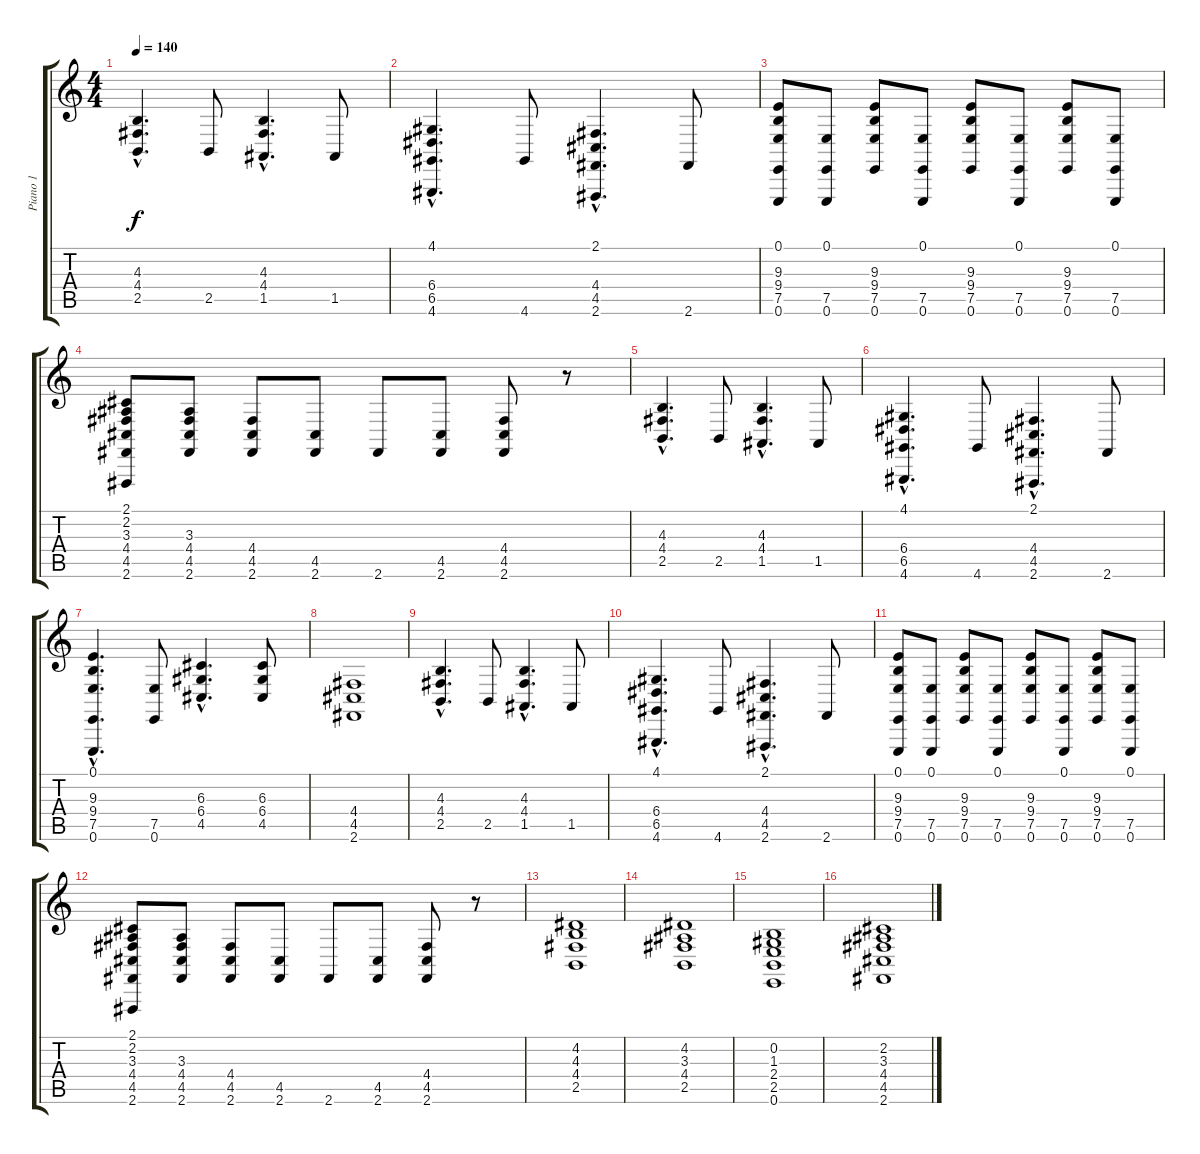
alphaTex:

\track ("Piano 1" "Piano 1") {instrument acousticgrandpiano}
\staff {score tabs}
\tuning (E1 B3 G3 D3 A2 E2) {hide}
\ts (4 4)
\tempo 140
\clef g2
\ks c
(4.3{hac} 4.4{hac} 2.5{hac}).4{d dy f} 2.5.8 (4.3{hac} 4.4{hac} 1.5{hac}).4{d} 1.5.8 |
(4.1{hac} 6.4{hac} 6.5{hac} 4.6{hac}).4{d} 4.6.8 (2.1{hac} 4.4{hac} 4.5{hac} 2.6{hac}).4{d} 2.6.8 |
(0.1 9.3 9.4 7.5 0.6).8 (0.1 7.5 0.6).8 (9.3 9.4 7.5 0.6).8 (0.1 7.5 0.6).8 (9.3 9.4 7.5 0.6).8 (0.1 7.5 0.6).8 (9.3 9.4 7.5 0.6).8 (0.1 7.5 0.6).8 |
(2.1 2.2 3.3 4.4 4.5 2.6).8 (3.3 4.4 4.5 2.6).8 (4.4 4.5 2.6).8 (4.5 2.6).8 2.6.8 (4.5 2.6).8 (4.4 4.5 2.6).8 r.8 |
(4.3{hac} 4.4{hac} 2.5{hac}).4{d} 2.5.8 (4.3{hac} 4.4{hac} 1.5{hac}).4{d} 1.5.8 |
(4.1{hac} 6.4{hac} 6.5{hac} 4.6{hac}).4{d} 4.6.8 (2.1{hac} 4.4{hac} 4.5{hac} 2.6{hac}).4{d} 2.6.8 |
(0.1{hac} 9.3{hac} 9.4{hac} 7.5{hac} 0.6{hac}).4{d} (7.5 0.6).8 (6.3{hac} 6.4{hac} 4.5{hac}).4{d} (6.3 6.4 4.5).8 |
(4.4 4.5 2.6).1 |
(4.3{hac} 4.4{hac} 2.5{hac}).4{d} 2.5.8 (4.3{hac} 4.4{hac} 1.5{hac}).4{d} 1.5.8 |
(4.1{hac} 6.4{hac} 6.5{hac} 4.6{hac}).4{d} 4.6.8 (2.1{hac} 4.4{hac} 4.5{hac} 2.6{hac}).4{d} 2.6.8 |
(0.1 9.3 9.4 7.5 0.6).8 (0.1 7.5 0.6).8 (9.3 9.4 7.5 0.6).8 (0.1 7.5 0.6).8 (9.3 9.4 7.5 0.6).8 (0.1 7.5 0.6).8 (9.3 9.4 7.5 0.6).8 (0.1 7.5 0.6).8 |
(2.1 2.2 3.3 4.4 4.5 2.6).8 (3.3 4.4 4.5 2.6).8 (4.4 4.5 2.6).8 (4.5 2.6).8 2.6.8 (4.5 2.6).8 (4.4 4.5 2.6).8 r.8 |
(4.2 4.3 4.4 2.5).1 |
(4.2 3.3 4.4 2.5).1 |
(0.2 1.3 2.4 2.5 0.6).1 |
(2.2 3.3 4.4 4.5 2.6).1
